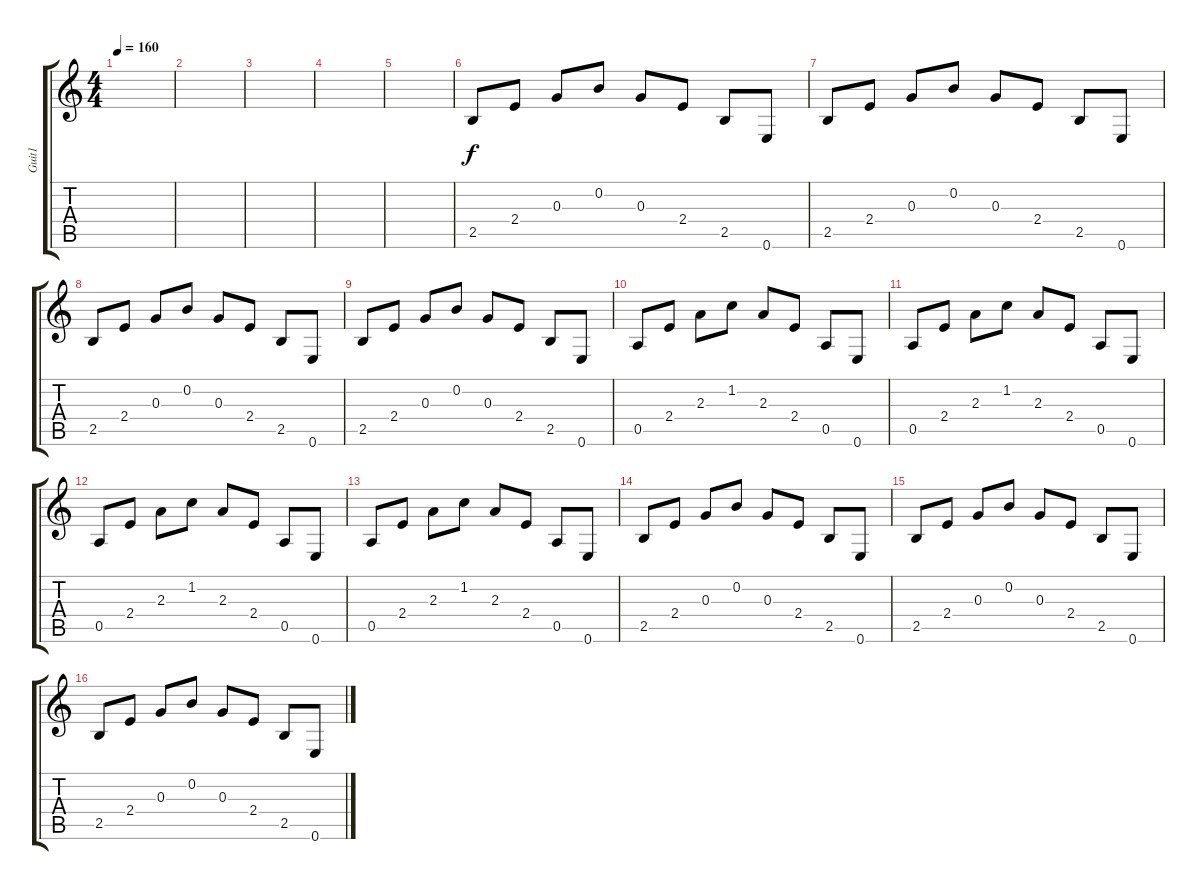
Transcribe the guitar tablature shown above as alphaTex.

\track ("Guit1" "Guit1") {instrument overdrivenguitar}
\staff {score tabs}
\tuning (E4 B3 G3 D3 A2 E2) {hide}
\ts (4 4)
\tempo 160
\clef g2
\ks c
|
|
|
|
|
2.5.8{volume 11 balance 3 instrument acousticguitarnylon} 2.4.8 0.3.8 0.2.8 0.3.8 2.4.8 2.5.8 0.6.8 |
2.5.8 2.4.8 0.3.8 0.2.8 0.3.8 2.4.8 2.5.8 0.6.8 |
2.5.8{volume 11 balance 3 instrument acousticguitarnylon} 2.4.8 0.3.8 0.2.8 0.3.8 2.4.8 2.5.8 0.6.8 |
2.5.8 2.4.8 0.3.8 0.2.8 0.3.8 2.4.8 2.5.8 0.6.8 |
0.5.8{volume 11 balance 3 instrument acousticguitarnylon} 2.4.8 2.3.8 1.2.8 2.3.8 2.4.8 0.5.8 0.6.8 |
0.5.8 2.4.8 2.3.8 1.2.8 2.3.8 2.4.8 0.5.8 0.6.8 |
0.5.8{volume 11 balance 3 instrument acousticguitarnylon} 2.4.8 2.3.8 1.2.8 2.3.8 2.4.8 0.5.8 0.6.8 |
0.5.8 2.4.8 2.3.8 1.2.8 2.3.8 2.4.8 0.5.8 0.6.8 |
2.5.8{volume 11 balance 3 instrument acousticguitarnylon} 2.4.8 0.3.8 0.2.8 0.3.8 2.4.8 2.5.8 0.6.8 |
2.5.8 2.4.8 0.3.8 0.2.8 0.3.8 2.4.8 2.5.8 0.6.8 |
2.5.8{volume 11 balance 3 instrument acousticguitarnylon} 2.4.8 0.3.8 0.2.8 0.3.8 2.4.8 2.5.8 0.6.8
